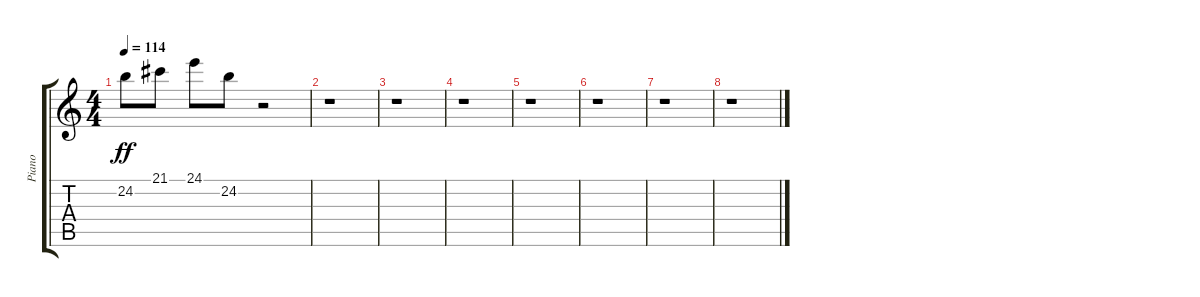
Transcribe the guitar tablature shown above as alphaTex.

\track ("Piano" "Piano") {instrument brightacousticpiano}
\staff {score tabs}
\tuning (E4 B3 G3 D3 A2 E2) {hide}
\ts (4 4)
\tempo 114
\clef g2
\ks c
24.2.8{dy ff} 21.1.8 24.1.8 24.2.8 r.2 |
r.1 |
r.1 |
r.1 |
r.1 |
r.1 |
r.1 |
r.1
